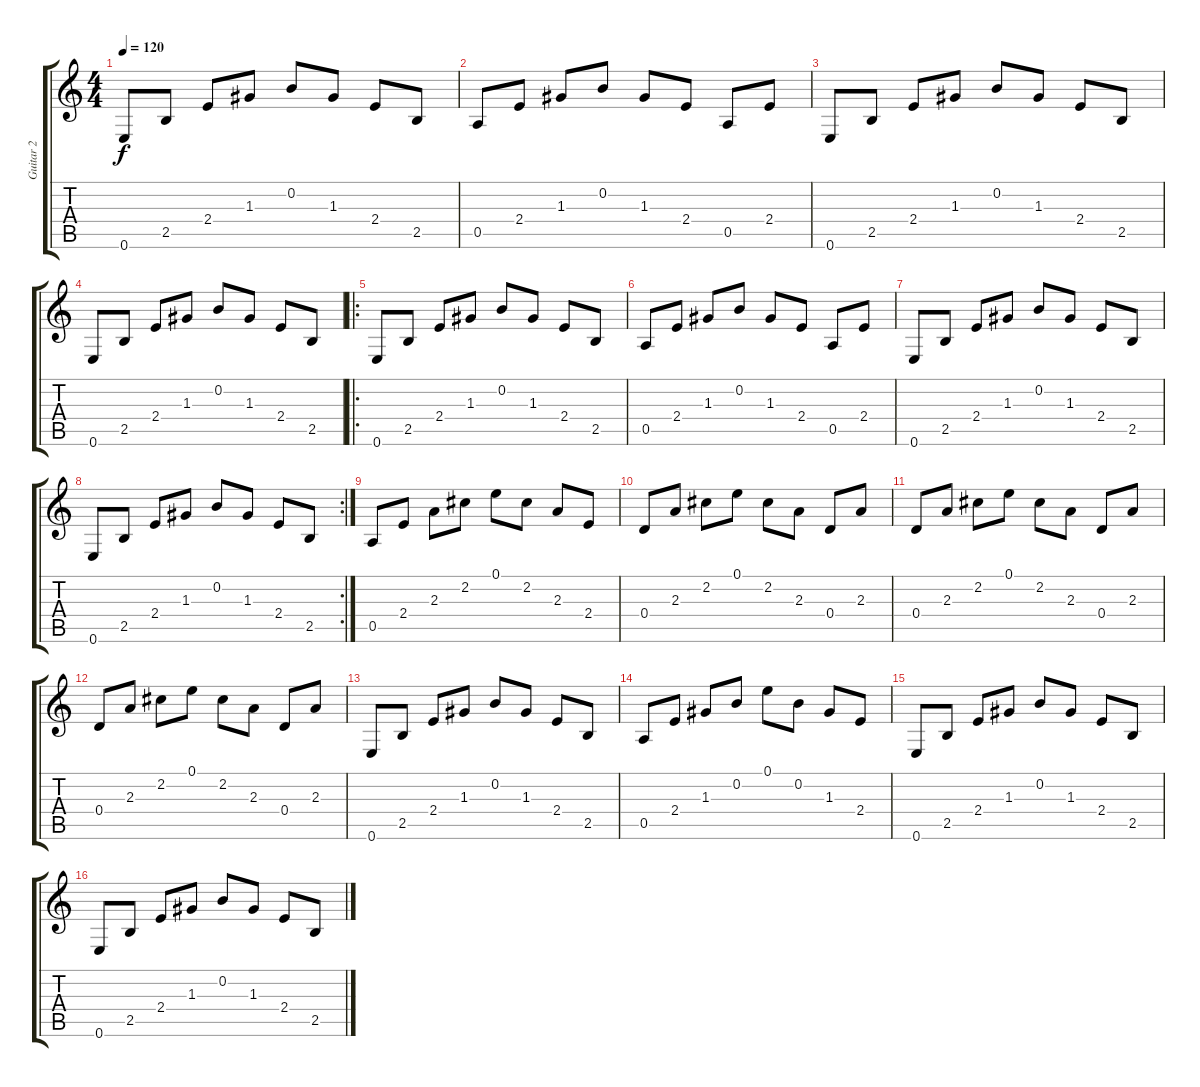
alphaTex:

\track ("Guitar 2" "Guitar 2") {instrument acousticguitarsteel}
\staff {score tabs}
\tuning (E4 B3 G3 D3 A2 E2) {hide}
\ts (4 4)
\tempo 120
\clef g2
\ks c
0.6.8{dy f instrument acousticguitarsteel} 2.5.8 2.4.8 1.3.8 0.2.8 1.3.8 2.4.8 2.5.8 |
0.5.8 2.4.8 1.3.8 0.2.8 1.3.8 2.4.8 0.5.8 2.4.8 |
0.6.8 2.5.8 2.4.8 1.3.8 0.2.8 1.3.8 2.4.8 2.5.8 |
0.6.8 2.5.8 2.4.8 1.3.8 0.2.8 1.3.8 2.4.8 2.5.8 |
\ro
0.6.8 2.5.8 2.4.8 1.3.8 0.2.8 1.3.8 2.4.8 2.5.8 |
0.5.8 2.4.8 1.3.8 0.2.8 1.3.8 2.4.8 0.5.8 2.4.8 |
0.6.8 2.5.8 2.4.8 1.3.8 0.2.8 1.3.8 2.4.8 2.5.8 |
\rc 2
0.6.8 2.5.8 2.4.8 1.3.8 0.2.8 1.3.8 2.4.8 2.5.8 |
0.5.8 2.4.8 2.3.8 2.2.8 0.1.8 2.2.8 2.3.8 2.4.8 |
0.4.8 2.3.8 2.2.8 0.1.8 2.2.8 2.3.8 0.4.8 2.3.8 |
0.4.8 2.3.8 2.2.8 0.1.8 2.2.8 2.3.8 0.4.8 2.3.8 |
0.4.8 2.3.8 2.2.8 0.1.8 2.2.8 2.3.8 0.4.8 2.3.8 |
0.6.8 2.5.8 2.4.8 1.3.8 0.2.8 1.3.8 2.4.8 2.5.8 |
0.5.8 2.4.8 1.3.8 0.2.8 0.1.8 0.2.8 1.3.8 2.4.8 |
0.6.8 2.5.8 2.4.8 1.3.8 0.2.8 1.3.8 2.4.8 2.5.8 |
0.6.8 2.5.8 2.4.8 1.3.8 0.2.8 1.3.8 2.4.8 2.5.8
